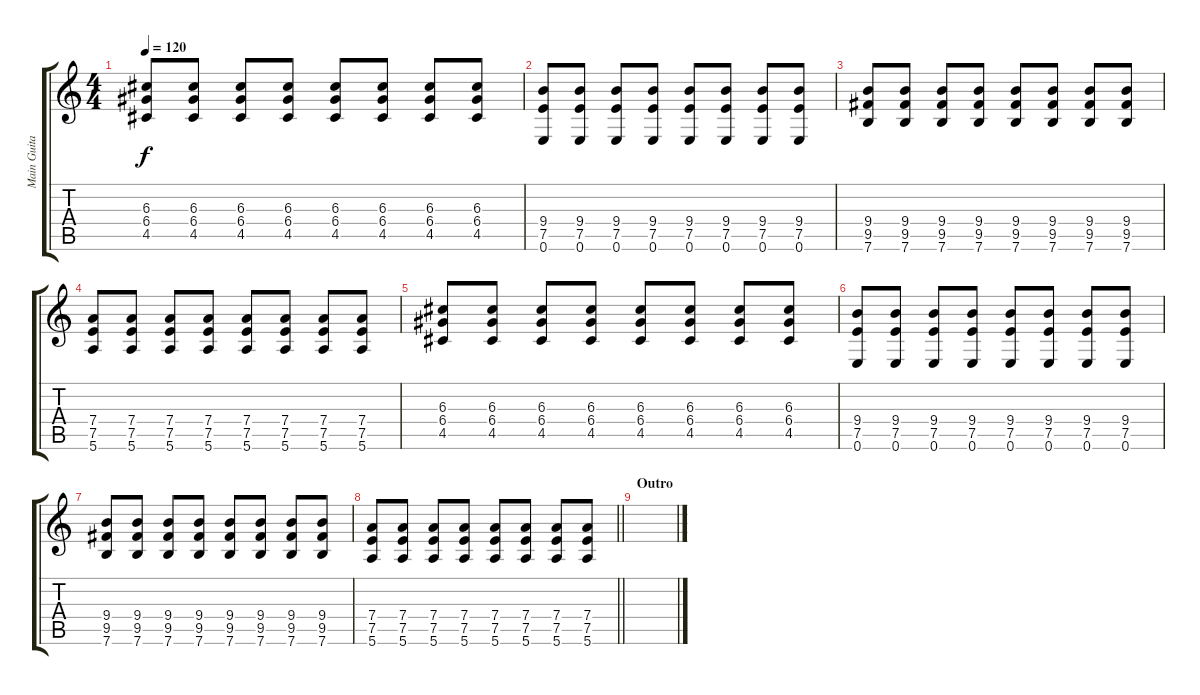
\track ("Main Guitar" "Main Guita") {instrument overdrivenguitar}
\staff {score tabs}
\tuning (E4 B3 G3 D3 A2 E2) {hide}
\ts (4 4)
\tempo 120
\clef g2
\ks c
(6.3 6.4 4.5).8{dy f} (6.3 6.4 4.5).8 (6.3 6.4 4.5).8 (6.3 6.4 4.5).8 (6.3 6.4 4.5).8 (6.3 6.4 4.5).8 (6.3 6.4 4.5).8 (6.3 6.4 4.5).8 |
(9.4 7.5 0.6).8 (9.4 7.5 0.6).8 (9.4 7.5 0.6).8 (9.4 7.5 0.6).8 (9.4 7.5 0.6).8 (9.4 7.5 0.6).8 (9.4 7.5 0.6).8 (9.4 7.5 0.6).8 |
(9.4 9.5 7.6).8 (9.4 9.5 7.6).8 (9.4 9.5 7.6).8 (9.4 9.5 7.6).8 (9.4 9.5 7.6).8 (9.4 9.5 7.6).8 (9.4 9.5 7.6).8 (9.4 9.5 7.6).8 |
(7.4 7.5 5.6).8 (7.4 7.5 5.6).8 (7.4 7.5 5.6).8 (7.4 7.5 5.6).8 (7.4 7.5 5.6).8 (7.4 7.5 5.6).8 (7.4 7.5 5.6).8 (7.4 7.5 5.6).8 |
(6.3 6.4 4.5).8 (6.3 6.4 4.5).8 (6.3 6.4 4.5).8 (6.3 6.4 4.5).8 (6.3 6.4 4.5).8 (6.3 6.4 4.5).8 (6.3 6.4 4.5).8 (6.3 6.4 4.5).8 |
(9.4 7.5 0.6).8 (9.4 7.5 0.6).8 (9.4 7.5 0.6).8 (9.4 7.5 0.6).8 (9.4 7.5 0.6).8 (9.4 7.5 0.6).8 (9.4 7.5 0.6).8 (9.4 7.5 0.6).8 |
(9.4 9.5 7.6).8 (9.4 9.5 7.6).8 (9.4 9.5 7.6).8 (9.4 9.5 7.6).8 (9.4 9.5 7.6).8 (9.4 9.5 7.6).8 (9.4 9.5 7.6).8 (9.4 9.5 7.6).8 |
\barLineRight lightlight
(7.4 7.5 5.6).8 (7.4 7.5 5.6).8 (7.4 7.5 5.6).8 (7.4 7.5 5.6).8 (7.4 7.5 5.6).8 (7.4 7.5 5.6).8 (7.4 7.5 5.6).8 (7.4 7.5 5.6).8 |
\section ("" "Outro")
